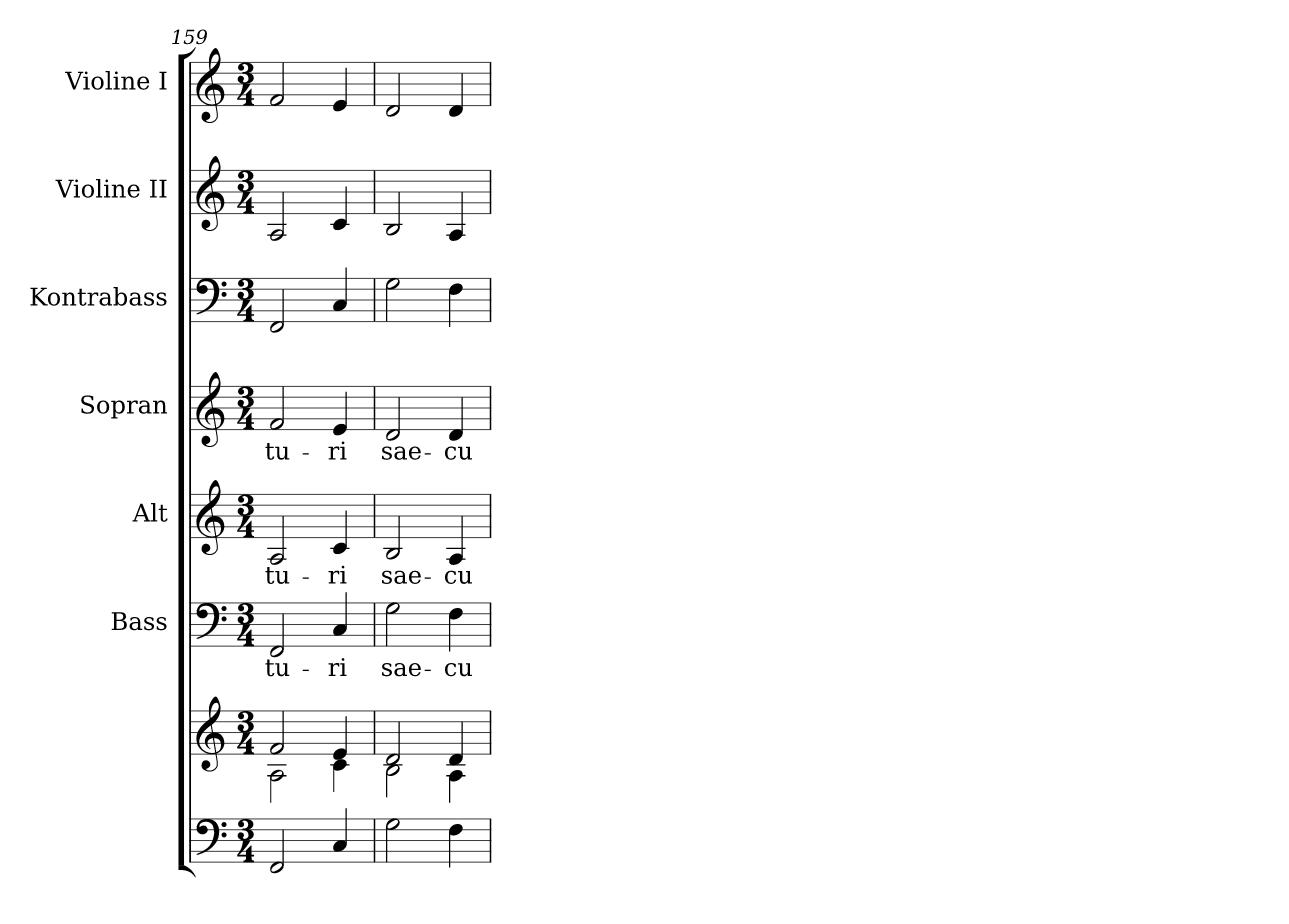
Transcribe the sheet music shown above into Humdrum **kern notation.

**kern	**kern	**kern	**text	**kern	**text	**kern	**text	**kern	**kern	**kern
*part7	*part7	*part6	*part6	*part5	*part5	*part4	*part4	*part3	*part2	*part1
*staff8	*staff7	*staff6	*staff6	*staff5	*staff5	*staff4	*staff4	*staff3	*staff2	*staff1
*	*	*I"Bass	*	*I"Alt	*	*I"Sopran	*	*I"Kontrabass	*I"Violine II	*I"Violine I
*	*	*I'B.	*	*I'A.	*	*I'S.	*	*I'Kb.	*I'Vl. II	*I'Vl. I
*clefF4	*clefG2	*clefF4	*	*clefG2	*	*clefG2	*	*clefF4	*clefG2	*clefG2
*	*	*	*	*	*	*	*	*ITrd7c12	*	*
*k[]	*k[]	*k[]	*	*k[]	*	*k[]	*	*k[]	*k[]	*k[]
*C:	*C:	*C:	*	*C:	*	*C:	*	*C:	*C:	*C:
*M3/4	*M3/4	*M3/4	*	*M3/4	*	*M3/4	*	*M3/4	*M3/4	*M3/4
=159	=159	=159	=159	=159	=159	=159	=159	=159	=159	=159
*	*^	*	*	*	*	*	*	*	*	*
!	!	!	!	!LO:LY:b	!	!LO:LY:b	!	!LO:LY:b	!	!	!
2FF/	2f/	2A\	2FF/	-tu-	2A/	-tu-	2f/	-tu-	2FFF/	2A/	2f/
!	!	!	!	!LO:LY:b	!	!LO:LY:b	!	!LO:LY:b	!	!	!
4C/	4e/	4c\	4C/	-ri	4c/	-ri	4e/	-ri	4CC/	4c/	4e/
=160	=160	=160	=160	=160	=160	=160	=160	=160	=160	=160	=160
!	!	!	!	!LO:LY:b	!	!LO:LY:b	!	!LO:LY:b	!	!	!
2G\	2d/	2B\	2G\	sae-	2B/	sae-	2d/	sae-	2GG\	2B/	2d/
!	!	!	!	!LO:LY:b	!	!LO:LY:b	!	!LO:LY:b	!	!	!
4F\	4d/	4A\	4F\	-cu-	4A/	-cu-	4d/	-cu-	4FF\	4A/	4d/
*	*v	*v	*	*	*	*	*	*	*	*	*
=	=	=	=	=	=	=	=	=	=	=
*-	*-	*-	*-	*-	*-	*-	*-	*-	*-	*-
